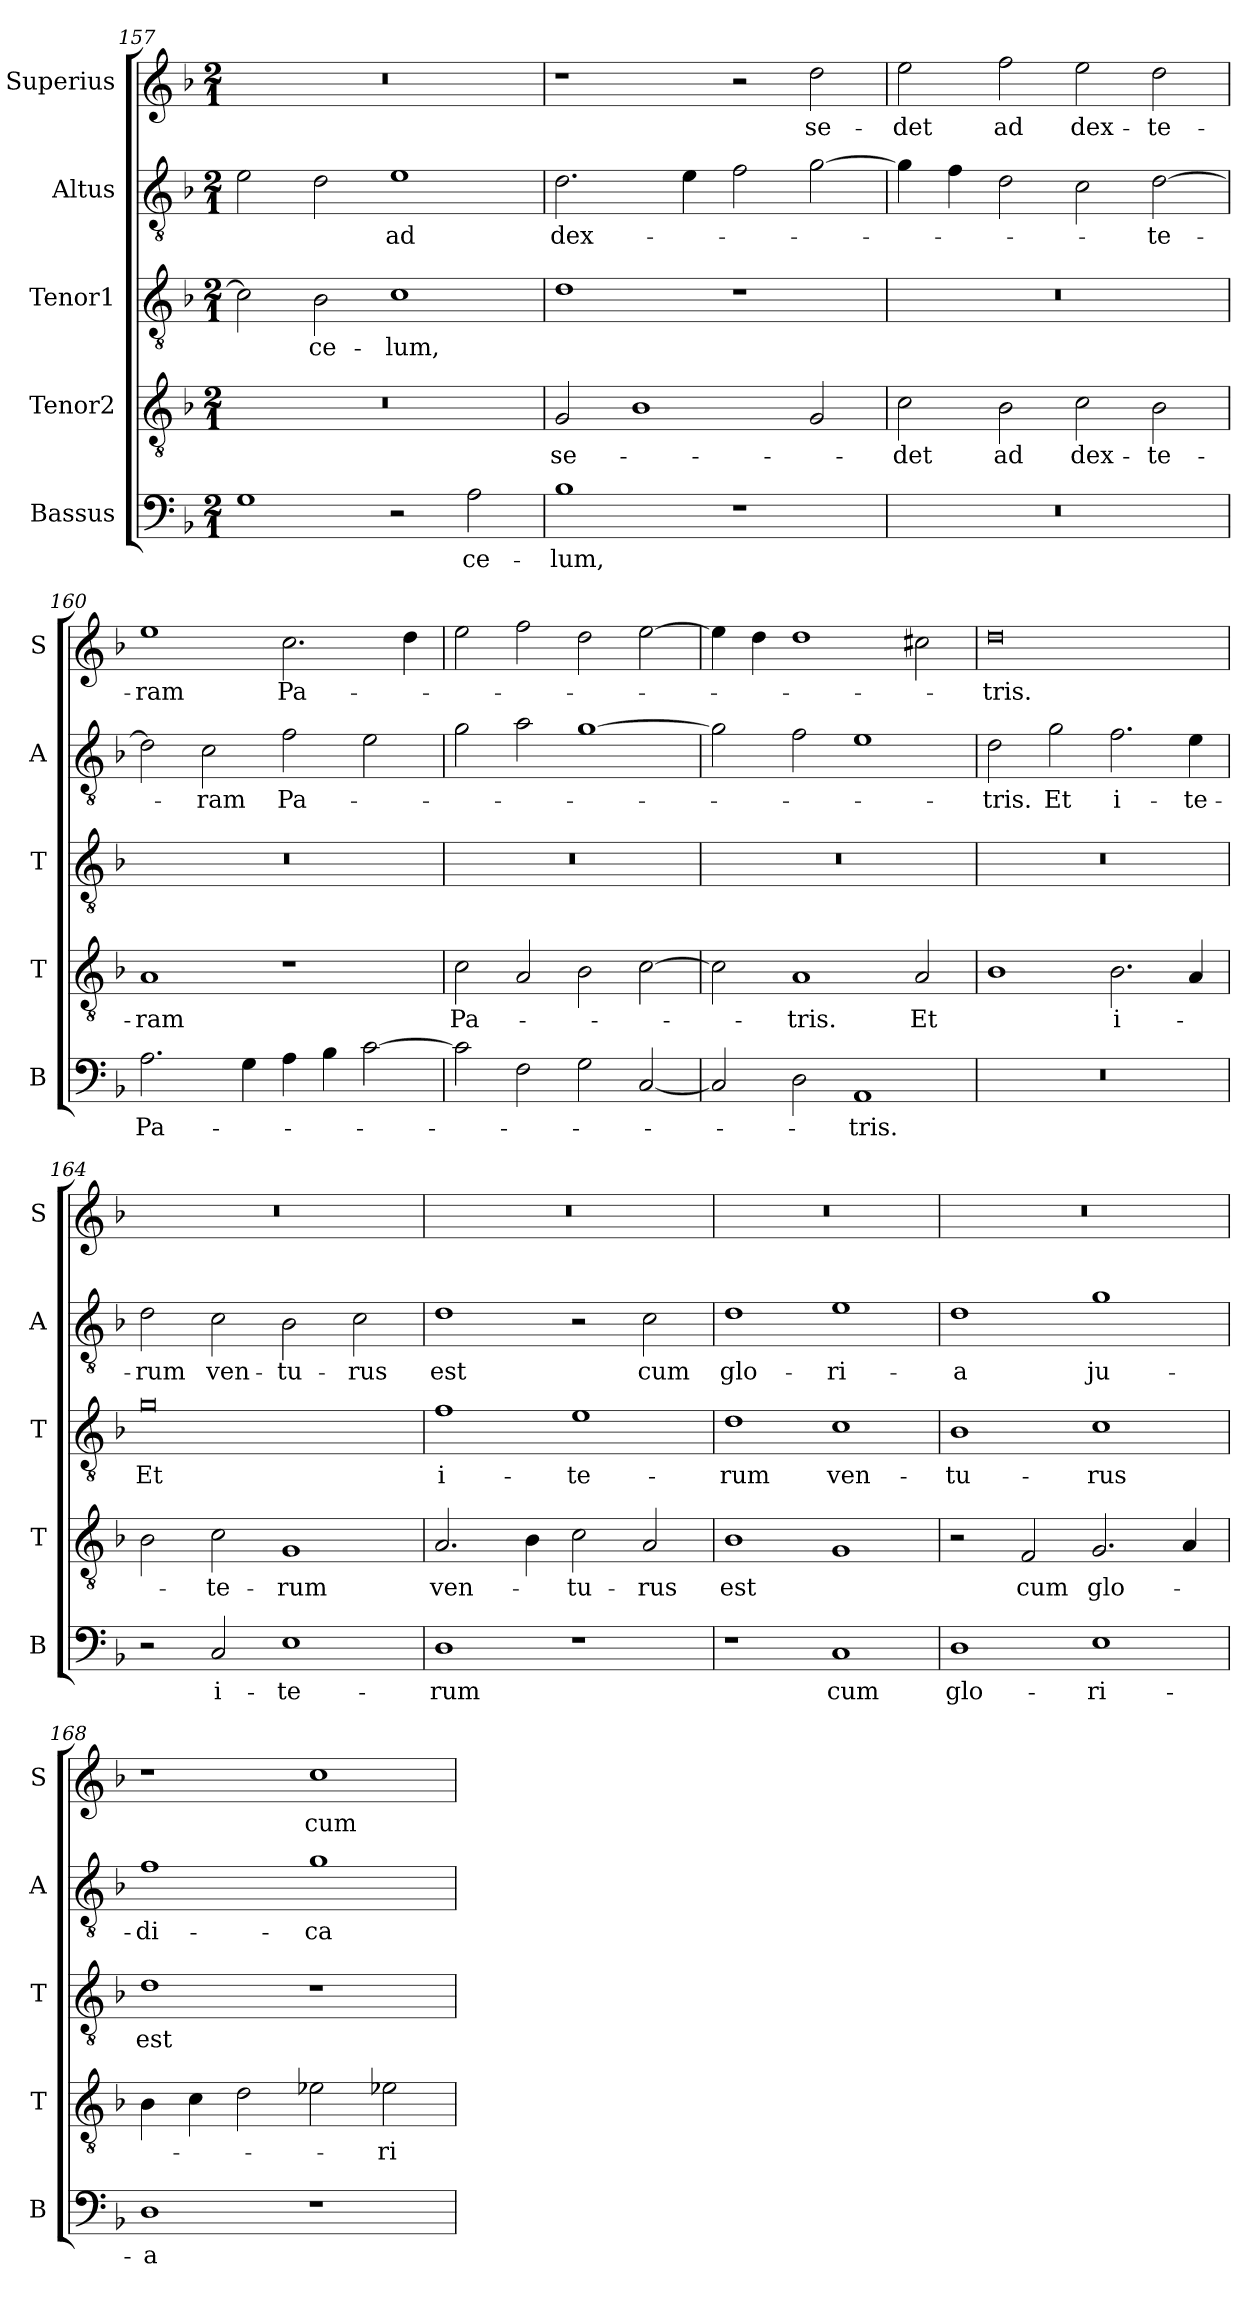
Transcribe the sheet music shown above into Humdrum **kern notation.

**kern	**text	**kern	**text	**kern	**text	**kern	**text	**kern	**text
*part5	*part5	*part4	*part4	*part3	*part3	*part2	*part2	*part1	*part1
*staff5	*staff5	*staff4	*staff4	*staff3	*staff3	*staff2	*staff2	*staff1	*staff1
*I"Bassus	*	*I"Tenor2	*	*I"Tenor1	*	*I"Altus	*	*I"Superius	*
*I'B	*	*I'T	*	*I'T	*	*I'A	*	*I'S	*
*clefF4	*	*clefGv2	*	*clefGv2	*	*clefGv2	*	*clefG2	*
*k[b-]	*	*k[b-]	*	*k[b-]	*	*k[b-]	*	*k[b-]	*
*M2/1	*	*M2/1	*	*M2/1	*	*M2/1	*	*M2/1	*
=157	=157	=157	=157	=157	=157	=157	=157	=157	=157
1G	.	0r	.	2c\]	.	2e\	.	0r	.
.	.	.	.	2B-\	ce-	2d\	.	.	.
2r	.	.	.	1c	-lum,	1e	ad	.	.
2A\	ce-	.	.	.	.	.	.	.	.
=158	=158	=158	=158	=158	=158	=158	=158	=158	=158
1B-	-lum,	2G/	se-	1d	.	2.d\	dex-	1r	.
.	.	1B-	.	.	.	.	.	.	.
.	.	.	.	.	.	4e\	.	.	.
1r	.	.	.	1r	.	2f\	.	2r	.
.	.	2G/	.	.	.	[2g\	.	2dd\	se-
=159	=159	=159	=159	=159	=159	=159	=159	=159	=159
0r	.	2c\	-det	0r	.	4g\]	.	2ee\	-det
.	.	.	.	.	.	4f\	.	.	.
.	.	2B-\	ad	.	.	2d\	.	2ff\	ad
.	.	2c\	dex-	.	.	2c\	.	2ee\	dex-
.	.	2B-\	-te-	.	.	[2d\	-te-	2dd\	-te-
=160	=160	=160	=160	=160	=160	=160	=160	=160	=160
2.A\	Pa-	1A	-ram	0r	.	2d\]	.	1ee	-ram
.	.	.	.	.	.	2c\	-ram	.	.
4G\	.	.	.	.	.	.	.	.	.
4A\	.	1r	.	.	.	2f\	Pa-	2.cc\	Pa-
4B-\	.	.	.	.	.	.	.	.	.
[2c\	.	.	.	.	.	2e\	.	.	.
.	.	.	.	.	.	.	.	4dd\	.
=161	=161	=161	=161	=161	=161	=161	=161	=161	=161
2c\]	.	2c\	Pa-	0r	.	2g\	.	2ee\	.
2F\	.	2A/	.	.	.	2a\	.	2ff\	.
2G\	.	2B-\	.	.	.	[1g	.	2dd\	.
[2C/	.	[2c\	.	.	.	.	.	[2ee\	.
=162	=162	=162	=162	=162	=162	=162	=162	=162	=162
2C/]	.	2c\]	.	0r	.	2g\]	.	4ee\]	.
.	.	.	.	.	.	.	.	4dd\	.
2D\	.	1A	-tris.	.	.	2f\	.	1dd	.
1AA	-tris.	.	.	.	.	1e	.	.	.
.	.	2A/	Et	.	.	.	.	2cc#X\	.
=163	=163	=163	=163	=163	=163	=163	=163	=163	=163
0r	.	1B-	.	0r	.	2d\	-tris.	0dd	-tris.
.	.	.	.	.	.	2g\	Et	.	.
.	.	2.B-\	i-	.	.	2.f\	i-	.	.
.	.	4A/	.	.	.	4e\	-te-	.	.
=164	=164	=164	=164	=164	=164	=164	=164	=164	=164
2r	.	2B-\	.	0g	Et	2d\	-rum	0r	.
2C/	i-	2c\	-te-	.	.	2c\	ven-	.	.
1E	-te-	1G	-rum	.	.	2B-\	-tu-	.	.
.	.	.	.	.	.	2c\	-rus	.	.
=165	=165	=165	=165	=165	=165	=165	=165	=165	=165
1D	-rum	2.A/	ven-	1f	i-	1d	est	0r	.
.	.	4B-\	.	.	.	.	.	.	.
1r	.	2c\	-tu-	1e	-te-	2r	.	.	.
.	.	2A/	-rus	.	.	2c\	cum	.	.
=166	=166	=166	=166	=166	=166	=166	=166	=166	=166
1r	.	1B-	est	1d	-rum	1d	glo-	0r	.
1C	cum	1G	.	1c	ven-	1e	-ri-	.	.
=167	=167	=167	=167	=167	=167	=167	=167	=167	=167
1D	glo-	2r	.	1B-	-tu-	1d	-a	0r	.
.	.	2F/	cum	.	.	.	.	.	.
1E	-ri-	2.G/	glo-	1c	-rus	1g	ju-	.	.
.	.	4A/	.	.	.	.	.	.	.
=168	=168	=168	=168	=168	=168	=168	=168	=168	=168
1D	-a	4B-\	.	1d	est	1f	-di-	1r	.
.	.	4c\	.	.	.	.	.	.	.
.	.	2d\	.	.	.	.	.	.	.
1r	.	2e-X\	.	1r	.	1g	-ca-	1cc	cum
.	.	2e-X\	-ri-	.	.	.	.	.	.
=	=	=	=	=	=	=	=	=	=
*-	*-	*-	*-	*-	*-	*-	*-	*-	*-
